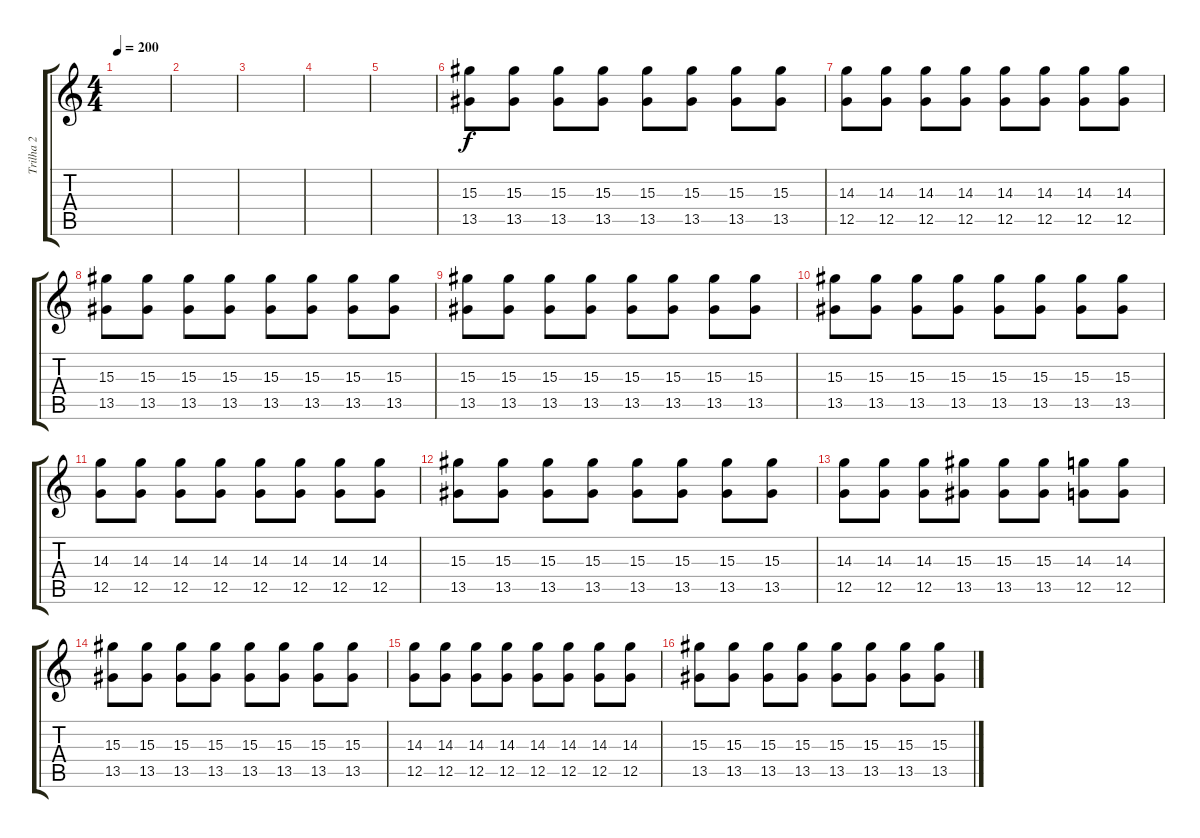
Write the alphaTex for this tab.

\track ("Trilha 2" "Trilha 2") {instrument overdrivenguitar}
\staff {score tabs}
\tuning (D4 A3 F3 C3 G2 C2) {hide}
\ts (4 4)
\tempo 200
\clef g2
\ks c
|
|
|
|
|
(15.3 13.5).8 (15.3 13.5).8 (15.3 13.5).8 (15.3 13.5).8 (15.3 13.5).8 (15.3 13.5).8 (15.3 13.5).8 (15.3 13.5).8 |
(14.3 12.5).8 (14.3 12.5).8 (14.3 12.5).8 (14.3 12.5).8 (14.3 12.5).8 (14.3 12.5).8 (14.3 12.5).8 (14.3 12.5).8 |
(15.3 13.5).8 (15.3 13.5).8 (15.3 13.5).8 (15.3 13.5).8 (15.3 13.5).8 (15.3 13.5).8 (15.3 13.5).8 (15.3 13.5).8 |
(15.3 13.5).8 (15.3 13.5).8 (15.3 13.5).8 (15.3 13.5).8 (15.3 13.5).8 (15.3 13.5).8 (15.3 13.5).8 (15.3 13.5).8 |
(15.3 13.5).8 (15.3 13.5).8 (15.3 13.5).8 (15.3 13.5).8 (15.3 13.5).8 (15.3 13.5).8 (15.3 13.5).8 (15.3 13.5).8 |
(14.3 12.5).8 (14.3 12.5).8 (14.3 12.5).8 (14.3 12.5).8 (14.3 12.5).8 (14.3 12.5).8 (14.3 12.5).8 (14.3 12.5).8 |
(15.3 13.5).8 (15.3 13.5).8 (15.3 13.5).8 (15.3 13.5).8 (15.3 13.5).8 (15.3 13.5).8 (15.3 13.5).8 (15.3 13.5).8 |
(14.3 12.5).8 (14.3 12.5).8 (14.3 12.5).8 (15.3 13.5).8 (15.3 13.5).8 (15.3 13.5).8 (14.3 12.5).8 (14.3 12.5).8 |
(15.3 13.5).8 (15.3 13.5).8 (15.3 13.5).8 (15.3 13.5).8 (15.3 13.5).8 (15.3 13.5).8 (15.3 13.5).8 (15.3 13.5).8 |
(14.3 12.5).8 (14.3 12.5).8 (14.3 12.5).8 (14.3 12.5).8 (14.3 12.5).8 (14.3 12.5).8 (14.3 12.5).8 (14.3 12.5).8 |
(15.3 13.5).8 (15.3 13.5).8 (15.3 13.5).8 (15.3 13.5).8 (15.3 13.5).8 (15.3 13.5).8 (15.3 13.5).8 (15.3 13.5).8
